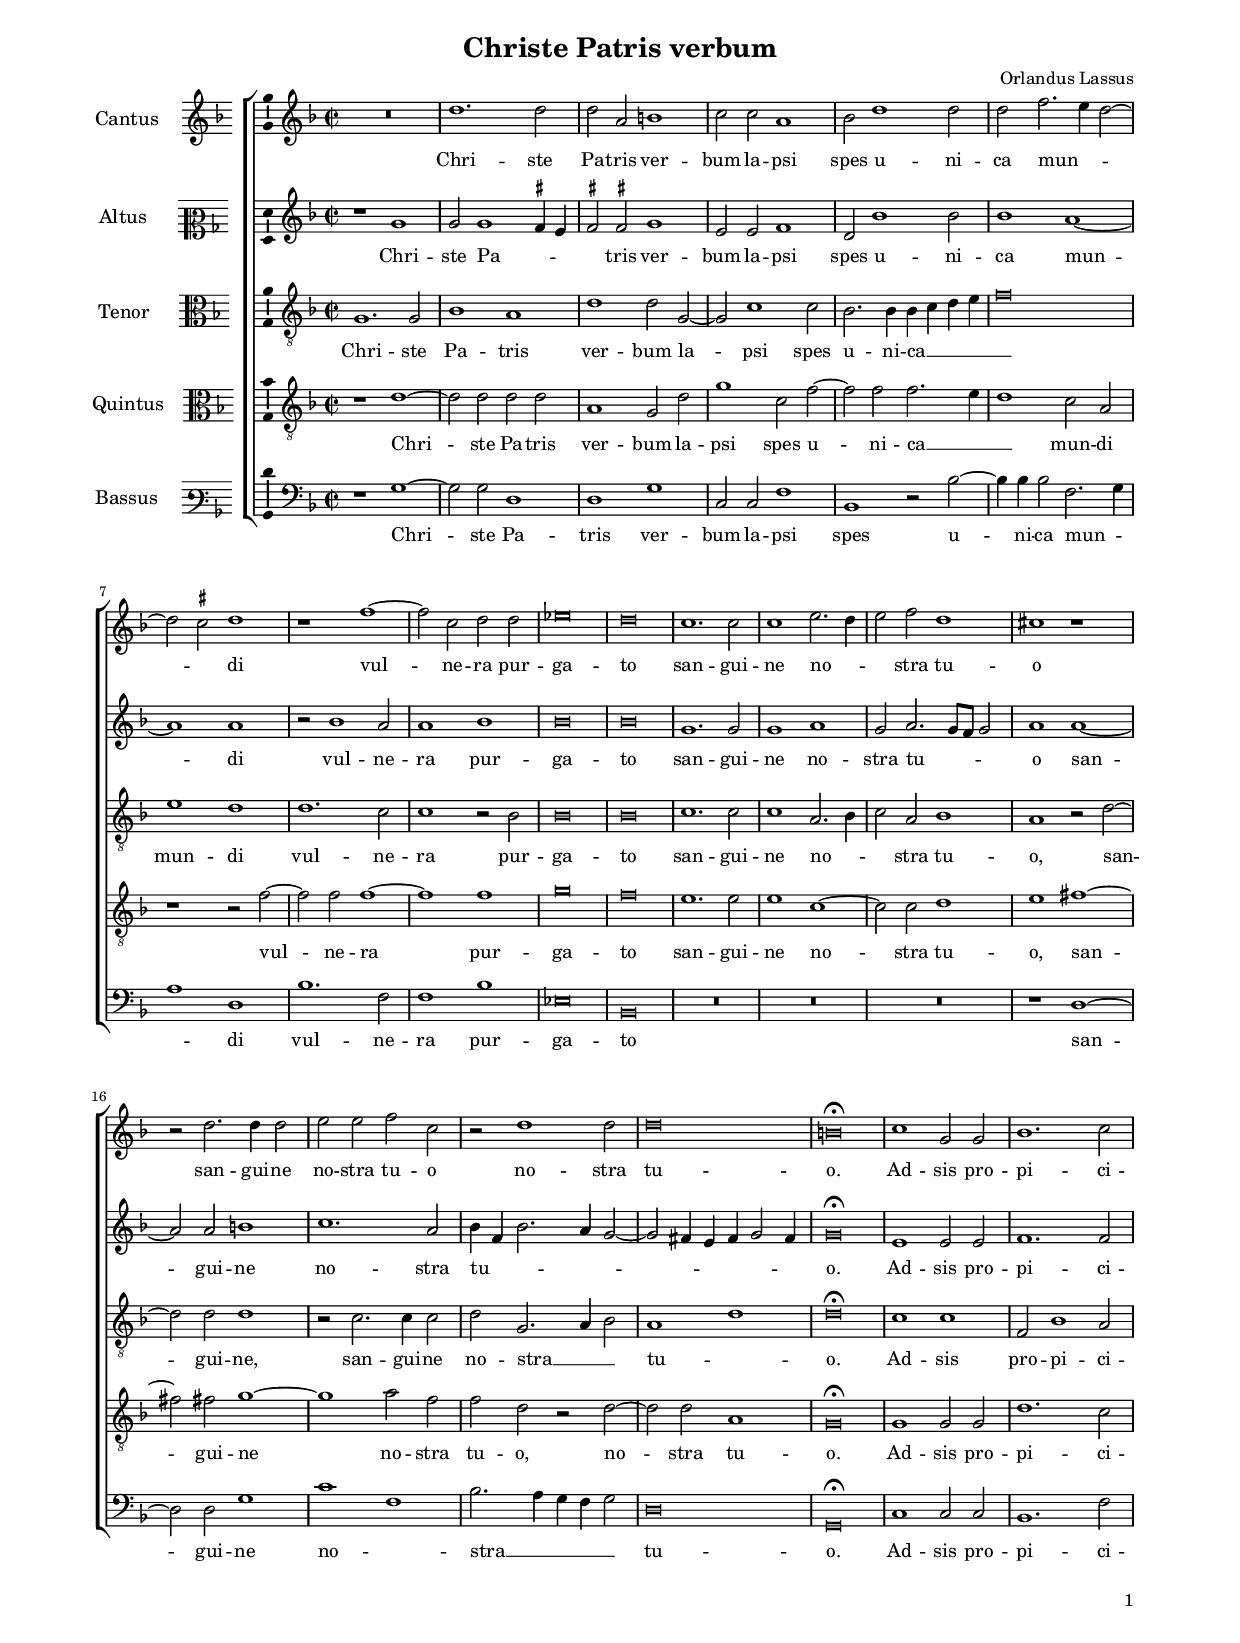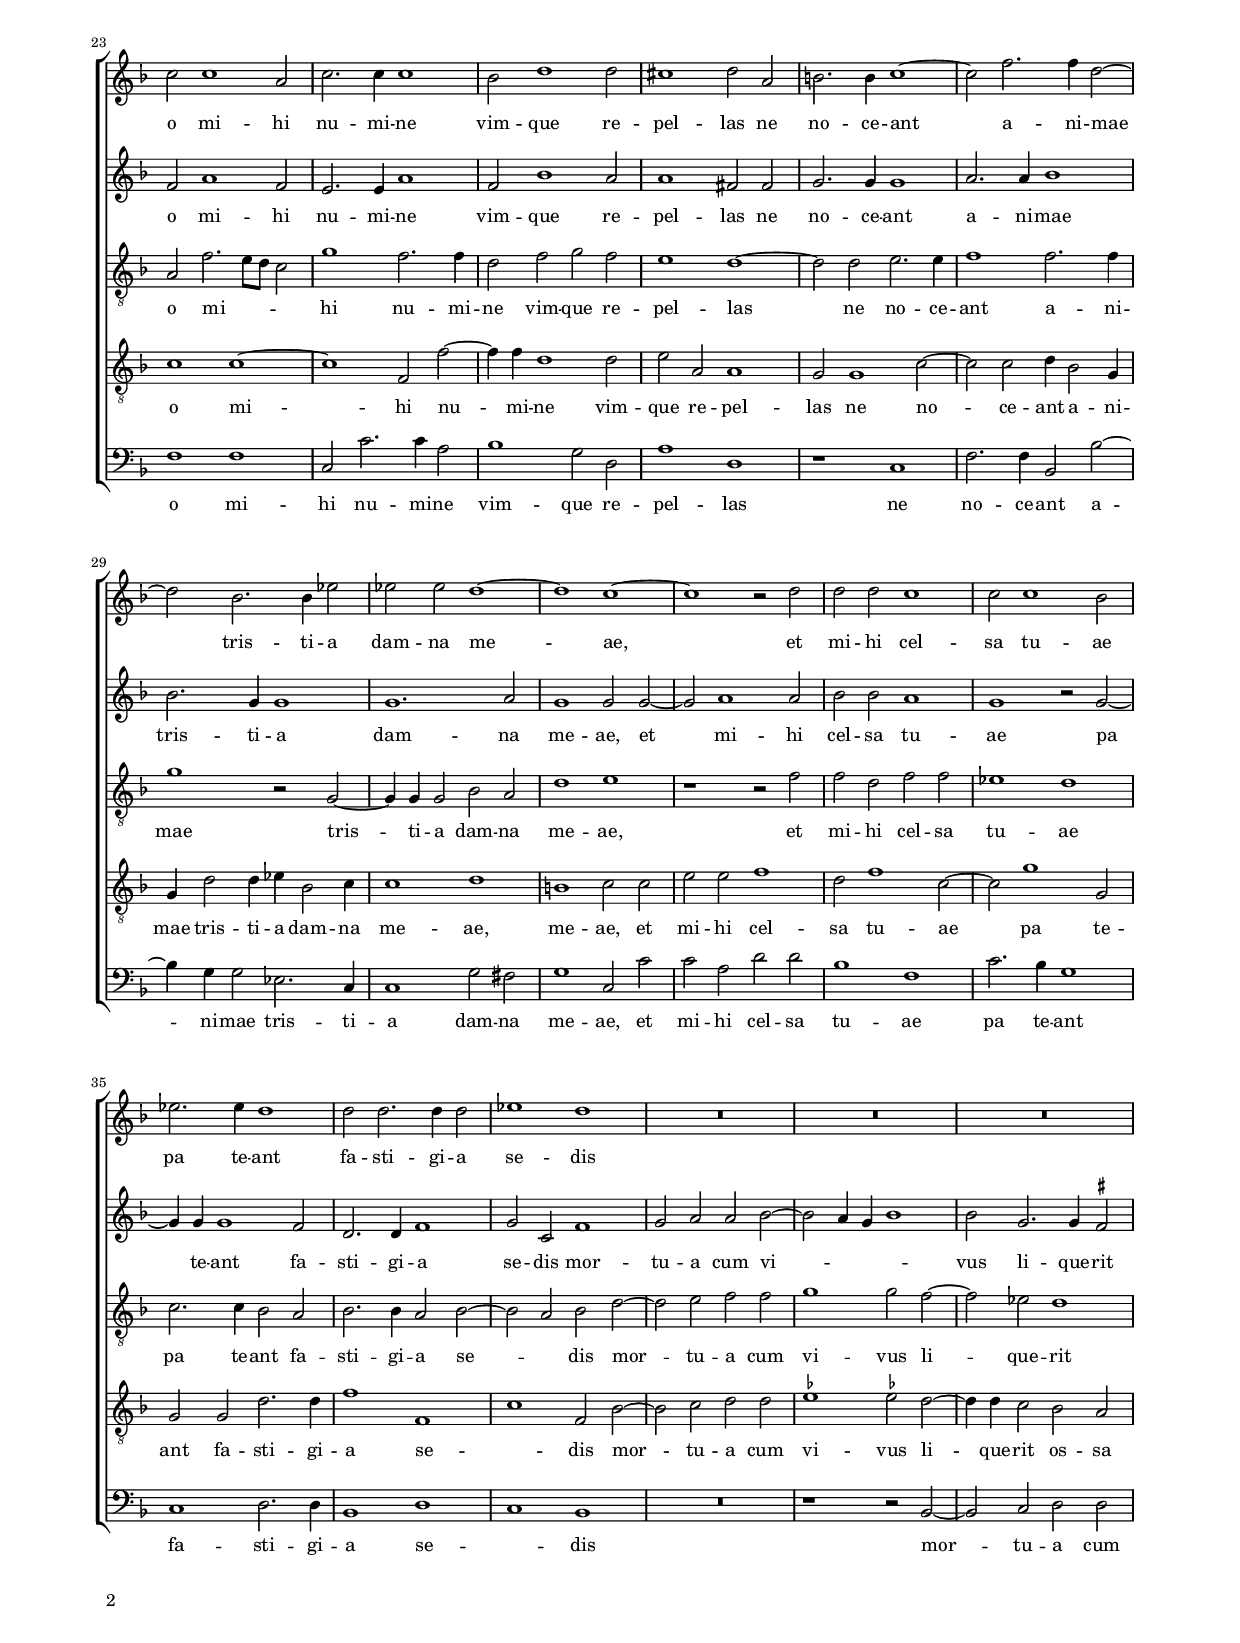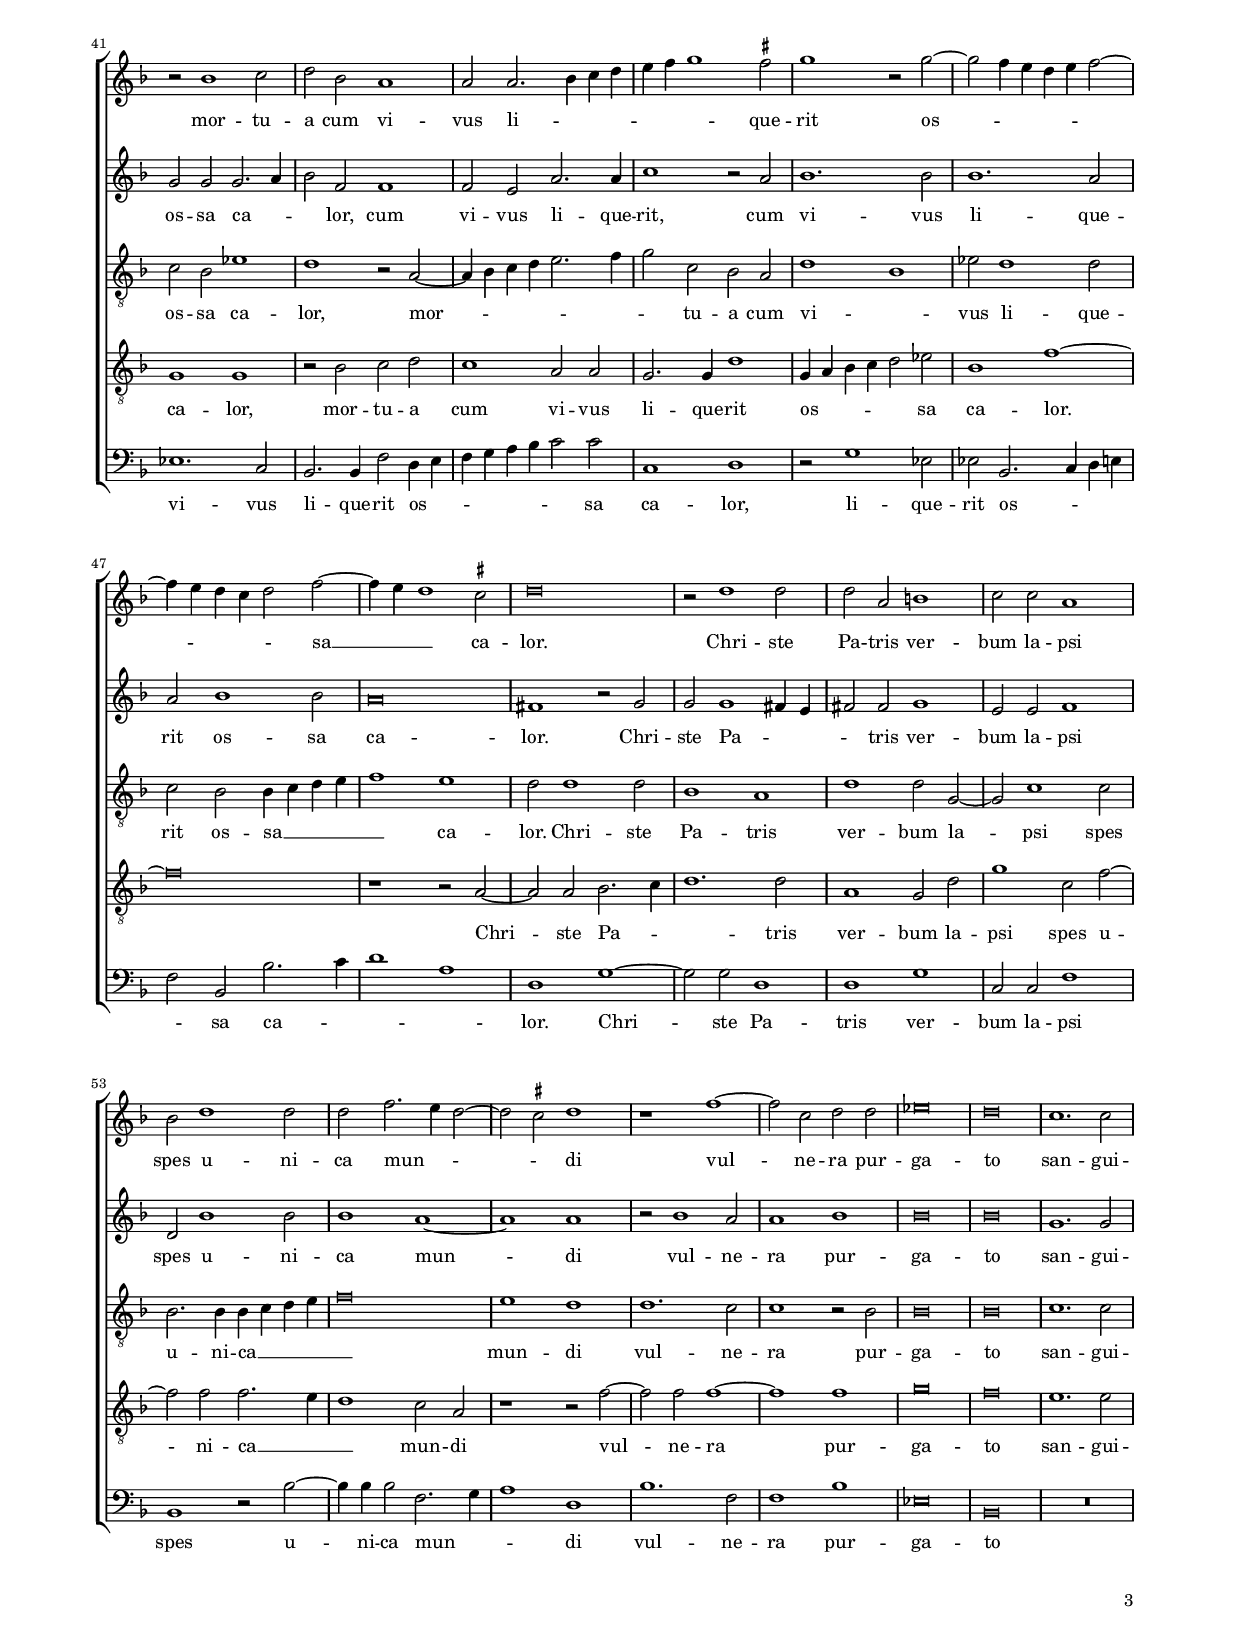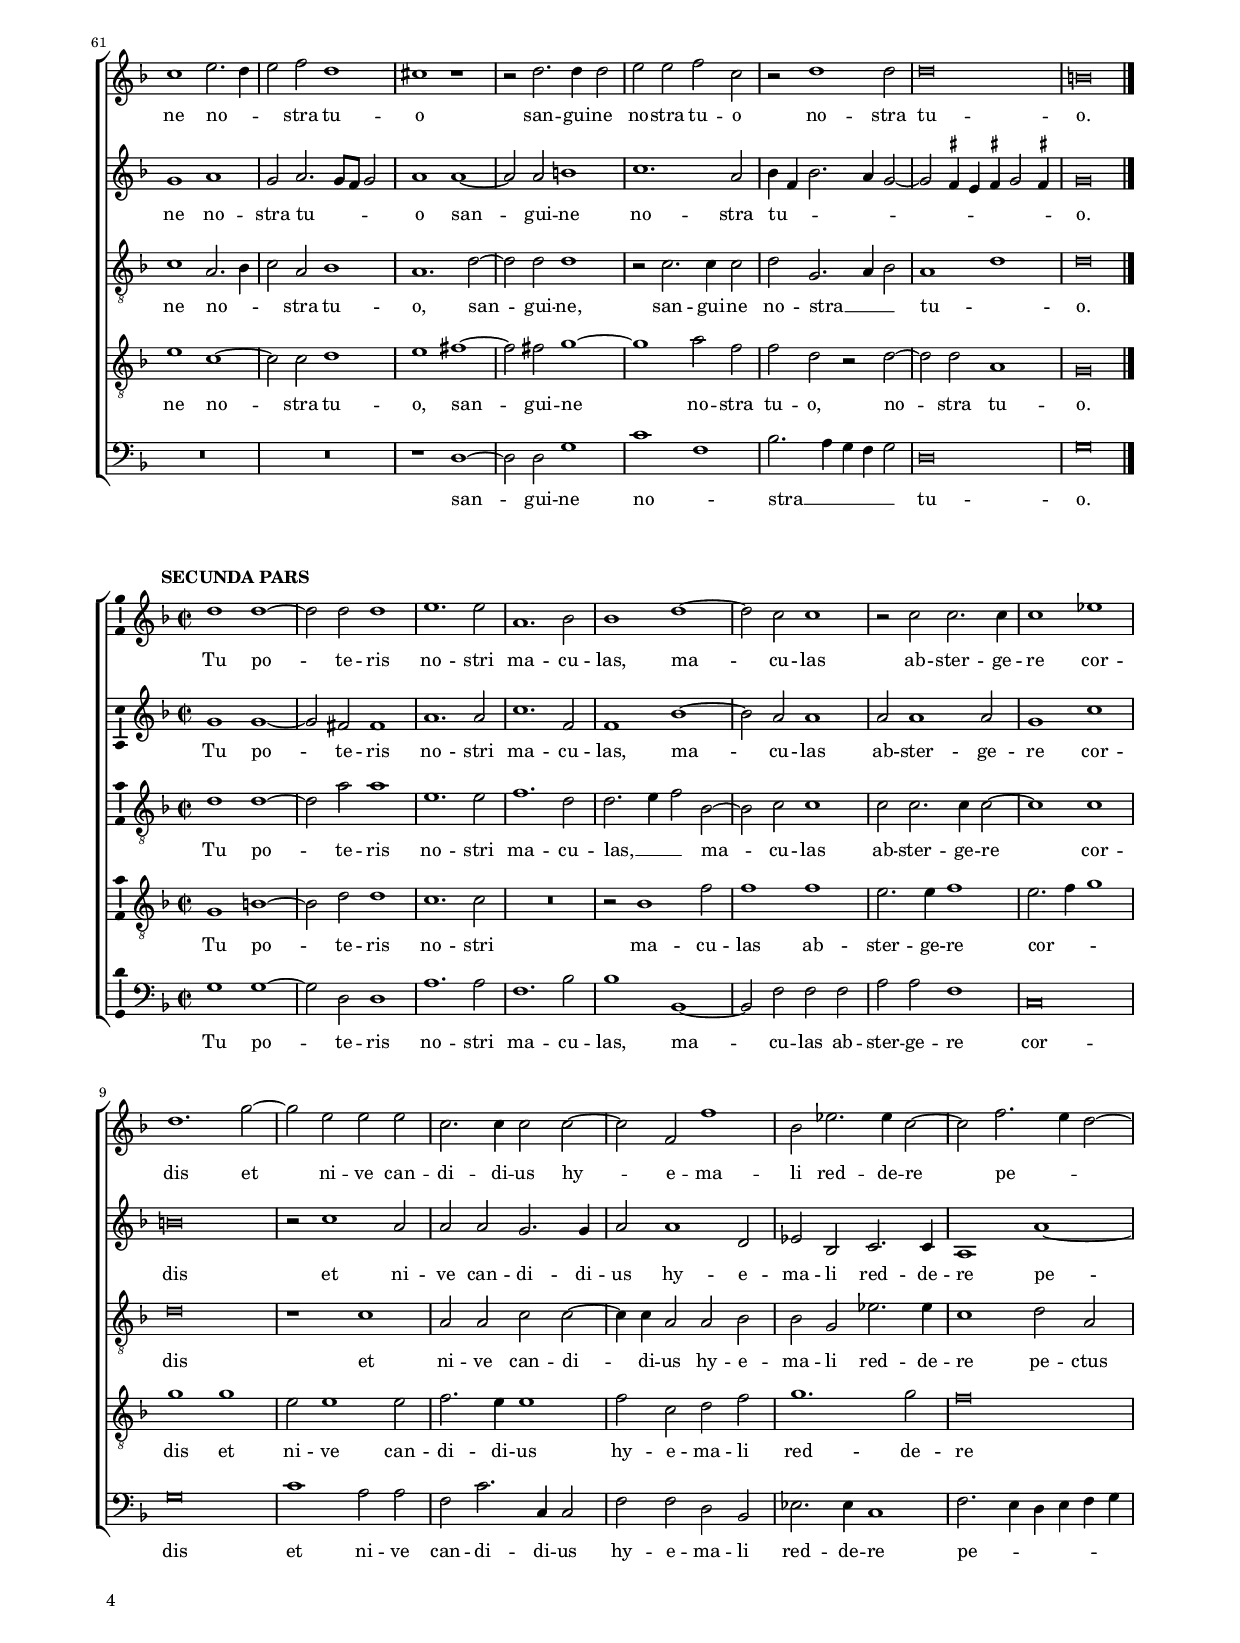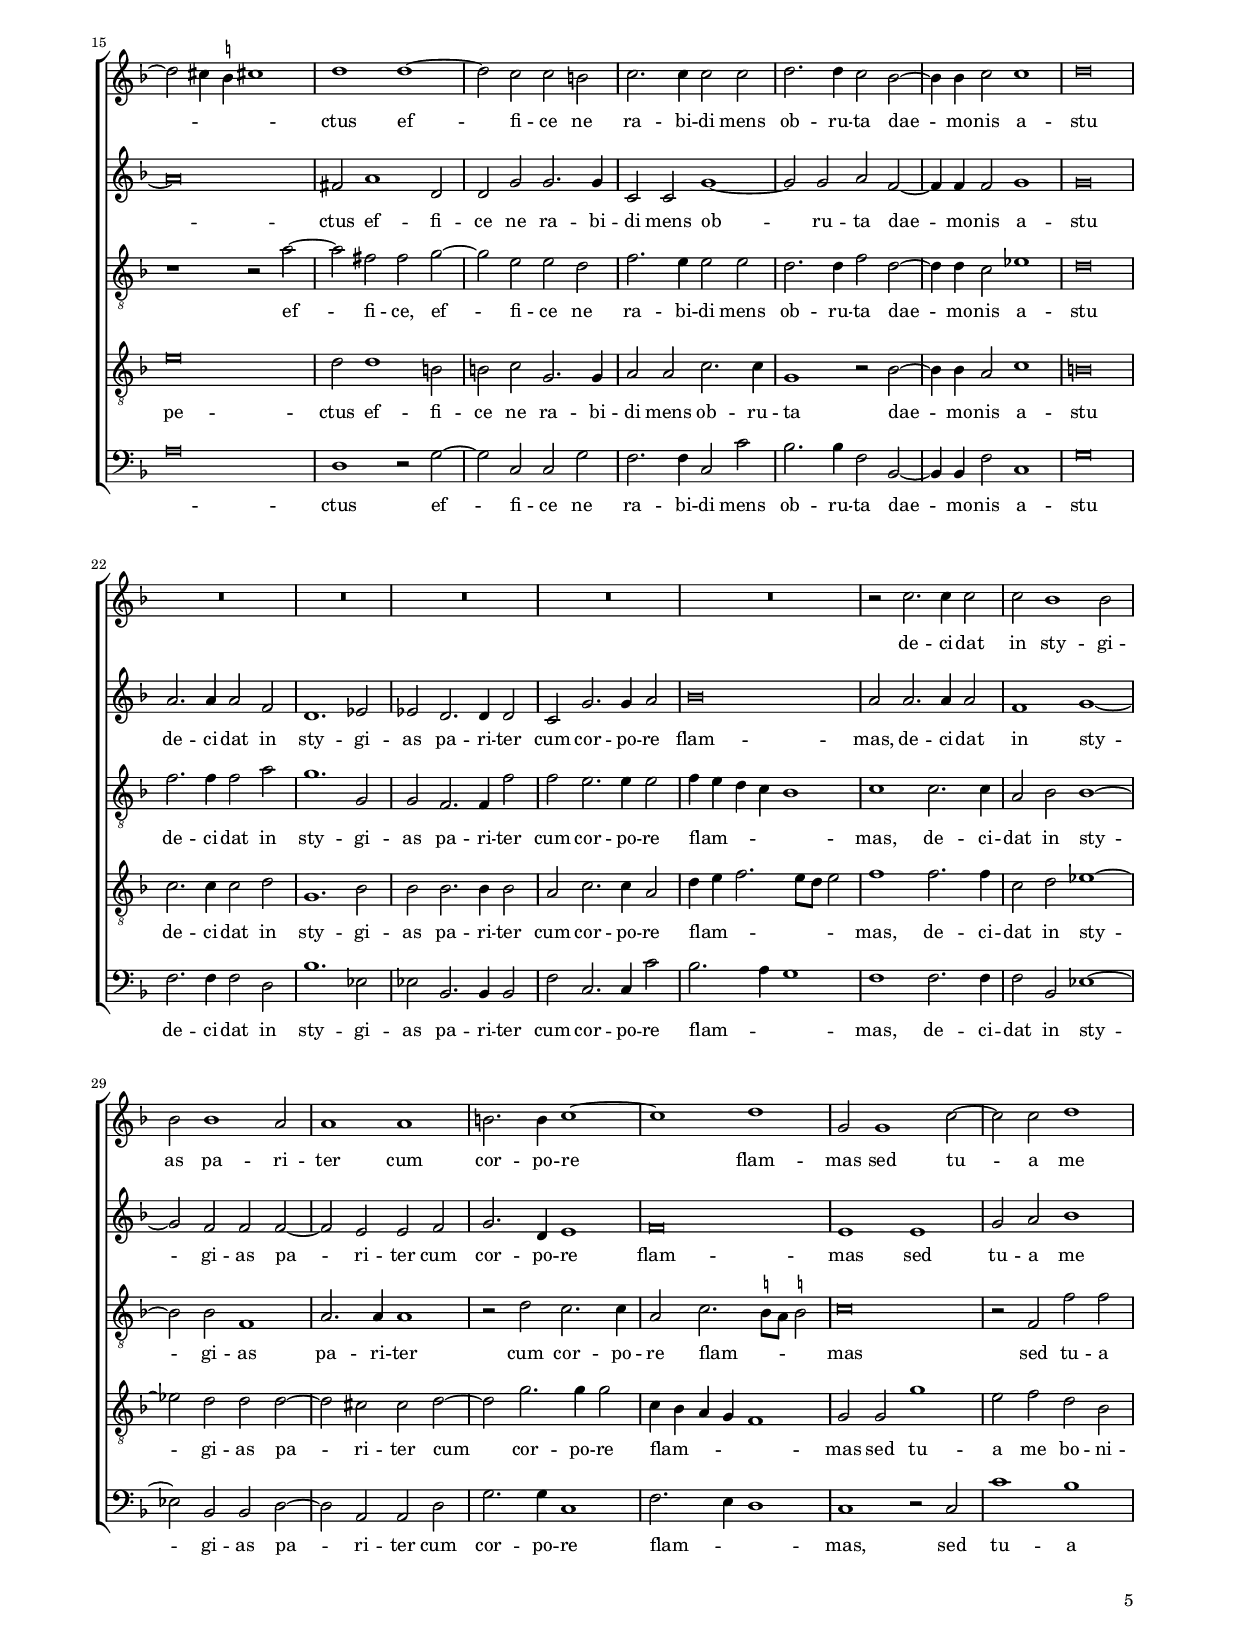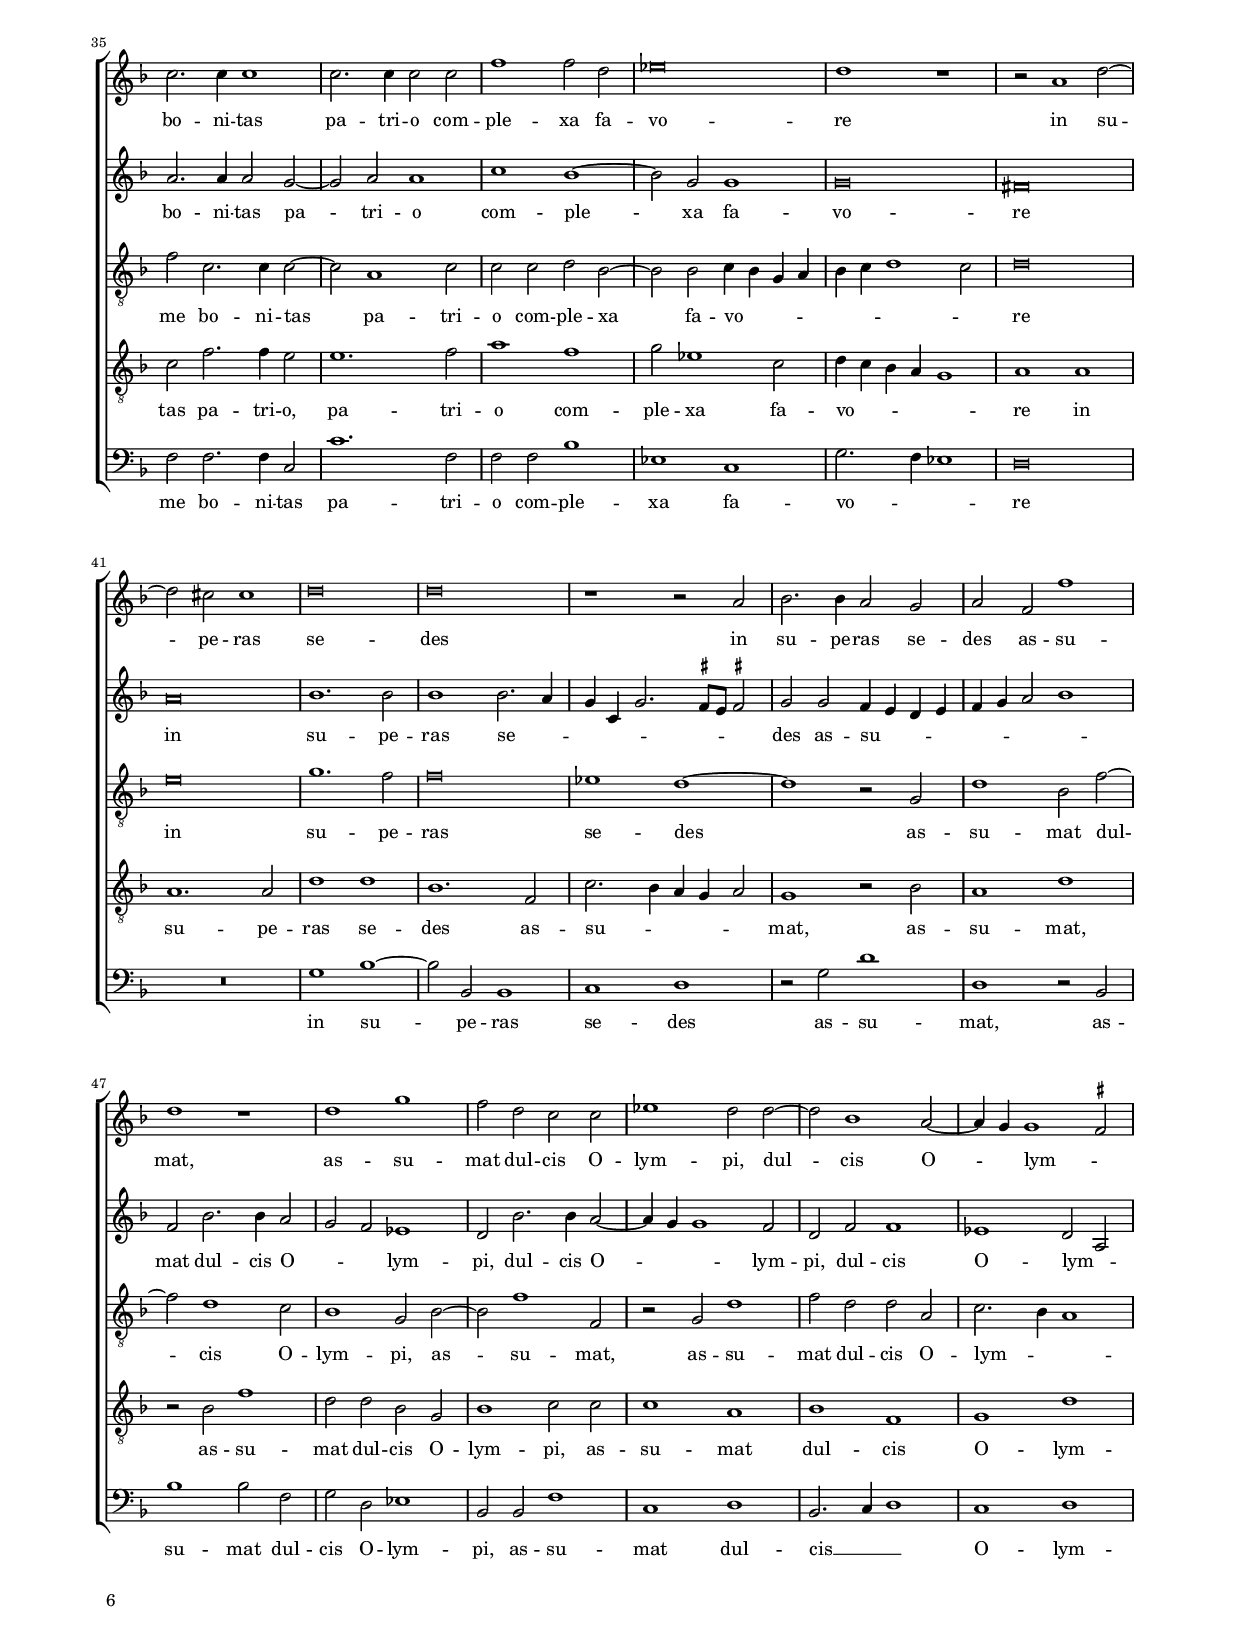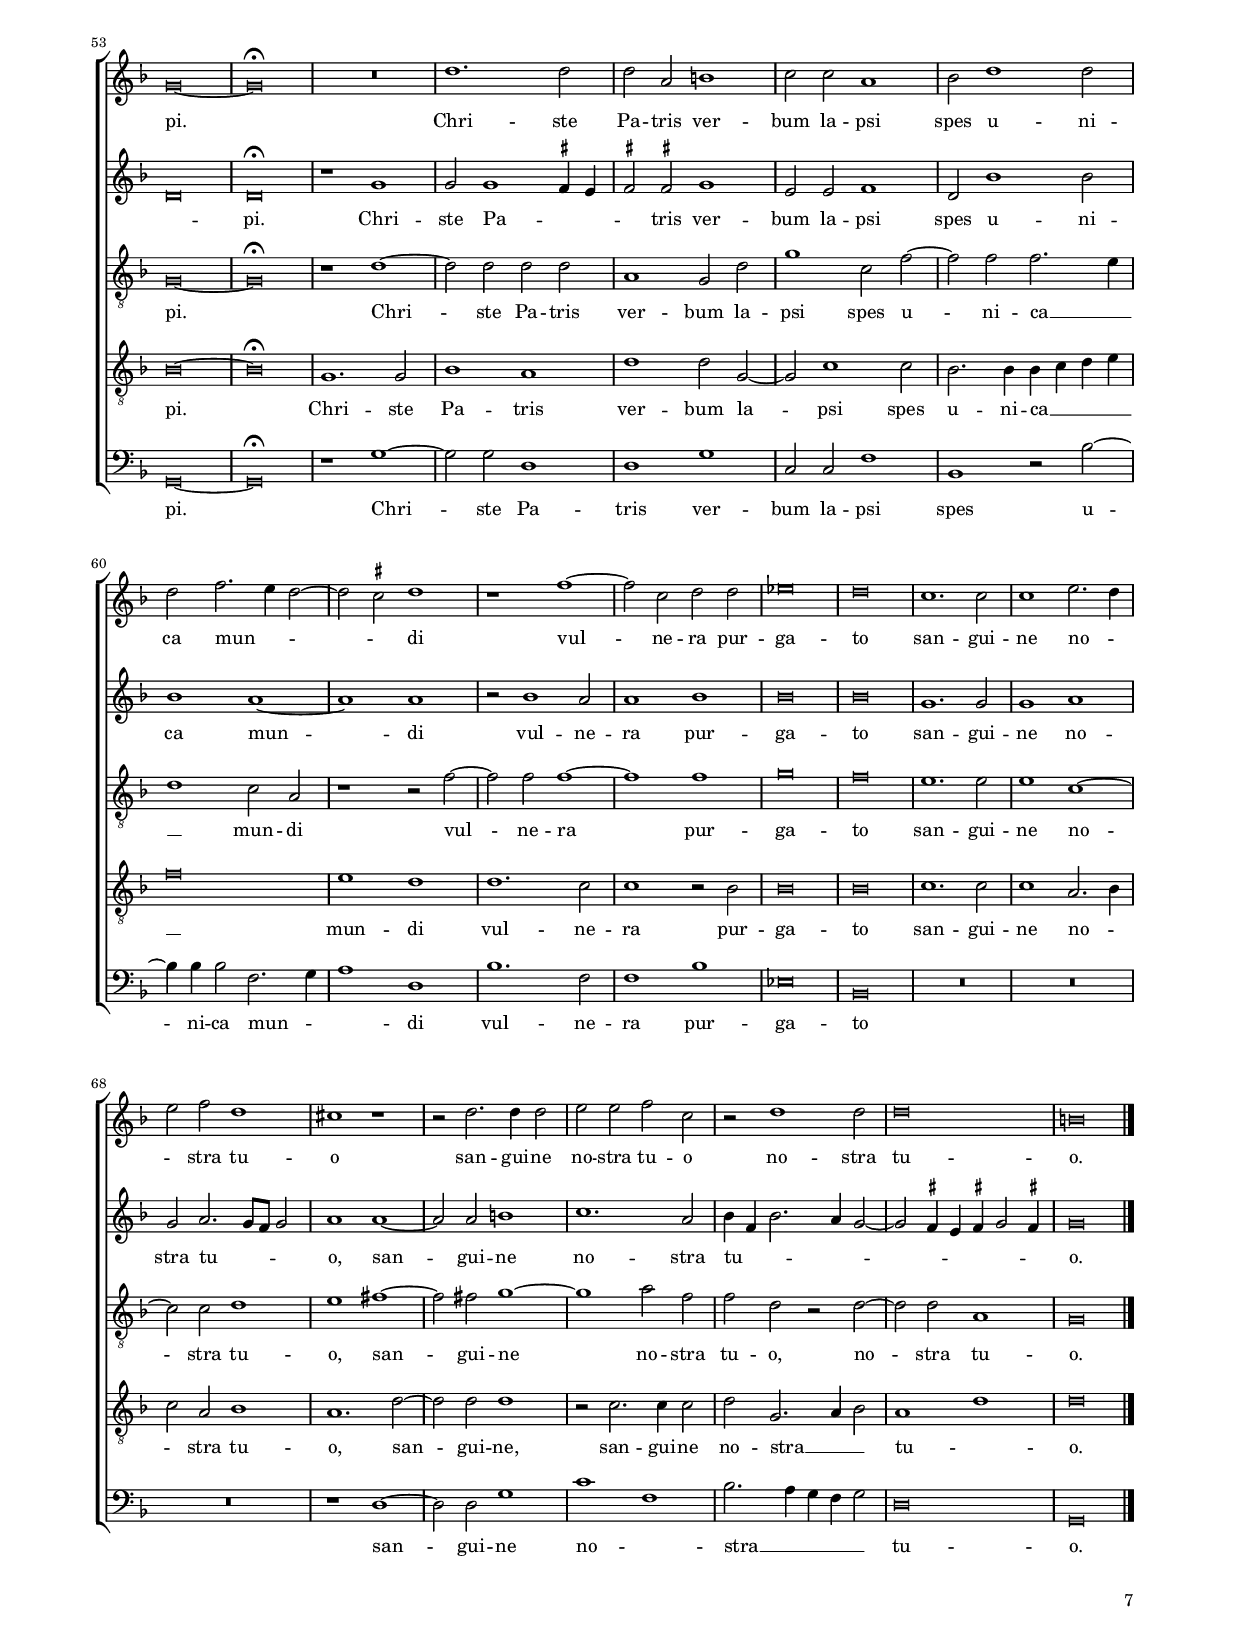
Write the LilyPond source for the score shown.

\header
{
  title="Christe Patris verbum"
  composer="Orlandus Lassus"
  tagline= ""
}

\version "2.22.0"
\include "deutsch.ly"
#(set-global-staff-size 15)
% #(set-default-paper-size "letter")
#(ly:set-option 'point-and-click #f)

	
	ficta = { \once \set suggestAccidentals = ##t }
	
	forget = #(define-music-function (music) (ly:music?) #{
		\accidentalStyle forget
		$music
		\accidentalStyle default
		#})
	
	m = \melisma
	me = \melismaEnd


\paper
	{
	top-margin = 1.8 \cm
	bottom-margin = 1.2 \cm
	left-margin = 1.8 \cm
	right-margin = 1.8 \cm
	ragged-bottom = ##f
	ragged-last-bottom = ##t
	print-page-number = ##f
	score-system-spacing = #'((basic-distance . 16) (minimum-distance . 14) (padding . 5) (strechability . 150))
	system-system-spacing = #'((basic-distance . 16) (minimum-distance . 14) (padding . 5) (strechability . 150))
    oddFooterMarkup=\markup   \fill-line { "" \fromproperty #'page:page-number-string }
    evenFooterMarkup=\markup  \fill-line { \fromproperty #'page:page-number-string "" }
    last-bottom-spacing = #'((basic-distance . 12) (minimum-distance . 7) (padding . 4))
	systems-per-page = 3
%	min-systems-per-page = 3
	}

global = {
	\key f \major
	\time 2/2 \set Score.measureLength = #(ly:make-moment 2/1)
    \set Score.tempoHideNote = ##t
    \tempo 2 = 90
    \skip 1*2*68 \bar "|."
	}
	

incipitcantus = \markup { \score {
	{
	\set Staff.instrumentName = \markup { \fontsize #1 "Cantus" }
	\key f \major
	\clef violin
	s4 \bar ""
	}
	\layout  {
	raggedright = ##t
	indent = 1.8 \cm
	line-width = 2.5 \cm
	\context { \Staff \remove Time_signature_engraver }
	\override Staff.Clef.Y-extent = #'(0 . 0)
	}} \hspace #1 }
      
      
incipitaltus = \markup { \score {
	{
	\set Staff.instrumentName = \markup { \fontsize #1 "Altus" }
	\key f \major
	\clef mezzosoprano
	s4 \bar ""
	}
	\layout  {
	raggedright = ##t
	indent = 1.8 \cm
	line-width = 2.5 \cm
	\context { \Staff \remove Time_signature_engraver }
	\override Staff.Clef.Y-extent = #'(0 . 0)
	}} \hspace #1 }


incipittenor = \markup { \score {
	{
	\set Staff.instrumentName = \markup { \fontsize #1 "Tenor" }
	\key f \major
	\clef alto
	s4 \bar ""
	}
	\layout  {
	raggedright = ##t
	indent = 1.8 \cm
	line-width = 2.5 \cm
	\context { \Staff \remove Time_signature_engraver }
	\override Staff.Clef.Y-extent = #'(0 . 0)
	}} \hspace #1 }
      
      
incipitquintus = \markup { \score {
	{
	\set Staff.instrumentName = \markup { \fontsize #1 "Quintus" }
	\key f \major
	\clef alto
	s4 \bar ""
	}
	\layout  {
	raggedright = ##t
	indent = 1.8 \cm
	line-width = 2.5 \cm
	\context { \Staff \remove Time_signature_engraver }
	\override Staff.Clef.Y-extent = #'(0 . 0)
	}} \hspace #1 }
      
      
incipitbassus = \markup { \score {
	{
	\set Staff.instrumentName = \markup { \fontsize #1 "Bassus" }
	\key f \major
	\clef varbaritone
	s4 \bar ""
	}
	\layout  {
	raggedright = ##t
	indent = 1.8 \cm
	line-width = 2.5 \cm
	\context { \Staff \remove Time_signature_engraver }
	\override Staff.Clef.Y-extent = #'(0 . 0)
	}} \hspace #1 }


cantus =  \relative c''
	{
	R\breve
	d1. d2
	d2 a h1
	c2 c a1
%5
	b2 d1 d2 |
	d2 f2. e4 d2~
	d2 \ficta cis d1
	r1 f~
	f2 c d d
%10
	es\breve |
	d\breve
	c1. c2
	c1 e2. d4
	e2 f d1
%15
	cis1 r |
	r2 d2. d4 d2
	e2 e f c
	r2 d1 d2
	d\breve
%20
	h\breve^\fermata |
	c1 g2 g
	b1. c2
	c2 c1 a2
	c2. c4 c1
%25
	b2 d1 d2 |
	cis1 d2 a
	h2. h4 c1~
	c2 f2. f4 d2~
	d2 b2. b4 es2
%30
	es2 es d1~ |
	d1 c~
	c1 r2 d
	d2 d c1
	c2 c1 b2
%35
	es2. es4 d1 |
	d2 d2. d4 d2
	es1 d
	R\breve
	R\breve
%40
	R\breve |
	r2 b1 c2
	d2 b a1
	a2 a2. b4 c d
	e4 f g1 \ficta fis2
%45
	g1 r2 g~ |
	g2 f4 e d e f2~
	f4 e d c d2 f~
	f4 e d1 \ficta cis2
	d\breve
%50
	r2 d1 d2 |
	d2 a h1
	c2 c a1
	b2 d1 d2
	d2 f2. e4 d2~
%55
	d2 \ficta cis d1 |
	r1 f~
	f2 c d d
	es\breve
	d\breve
%60
	c1. c2 |
	c1 e2. d4
	e2 f d1
	cis1 r
	r2 d2. d4 d2
%65
	e2 e f c |
	r2 d1 d2
	d\breve
	h\breve |
	}


altus =  \relative c'
	{
	r1 g'
	g2 g1 \ficta fis4 e
	\ficta fis2 \ficta fis! g1
	e2 e f1
%5
	d2 b'1 b2 |
	b1 a~
	a1 a
	r2 b1 a2
	a1 b
%10
	b\breve |
	b\breve
	g1. g2
	g1 a
	g2 a2. g8 f g2
%15
	a1 a~ |
	a2 a h1
	c1. a2
	b4 f b2. a4 g2~
	g2 fis4 e fis g2 fis4
%20
	g\breve^\fermata |
	e1 e2 e
	f1. f2
	f2 a1 f2
	e2. e4 a1
%25
	f2 b1 a2 |
	a1 fis2 fis
	g2. g4 g1
	a2. a4 b1
	b2. g4 g1
%30
	g1. a2 |
	g1 g2 g~
	g2 a1 a2
	b2 b a1
	g1 r2 g~
%35
	g4 g g1 f2 |
	d2. d4 f1
	g2 c, f1
	g2 a a b~
	b2 a4 g b1
%40
	b2 g2. g4 \ficta fis2 |
	g2 g g2. a4
	b2 f f1
	f2 e a2. a4
	c1 r2 a
%45
	b1. b2 |
	b1. a2
	a2 b1 b2
	a\breve
	fis1 r2 g
%50
	g2 g1 fis4 e |
	fis2 fis g1
	e2 e f1
	d2 b'1 b2
	b1 a~
%55
	a1 a |
	r2 b1 a2
	a1 b
	b\breve
	b\breve
%60
	g1. g2 |
	g1 a
	g2 a2. g8 f g2
	a1 a~
	a2 a h1
%65
	c1. a2 |
	b4 f b2. a4 g2~
	g2 \ficta fis4 e \ficta fis! g2 \ficta fis!4
	g\breve |
	}


tenor =  \relative c'
	{
	g1. g2
	b1 a
	d1 d2 g,~
	g2 c1 c2
%5
	b2. b4 b c d e |
	f\breve
	e1 d
	d1. c2
	c1 r2 b
%10
	b\breve |
	b\breve
	c1. c2
	c1 a2. b4
	c2 a b1
%15
	a1 r2 d~ |
	d2 d d1
	r2 c2. c4 c2
	d2 g,2. a4 b2
	a1 d
%20
	d\breve^\fermata |
	c1 c
	f,2 b1 a2
	a2 f'2. e8 d c2
	g'1 f2. f4
%25
	d2 f g f |
	e1 d~
	d2 d e2. e4
	f1 f2. f4
	g1 r2 g,~
%30
	g4 g g2 b a |
	d1 e
	r1 r2 f
	f2 d f f
	es1 d
%35
	c2. c4 b2 a |
	b2. b4 a2 b~
	b2 a b d~
	d2 e f f
	g1 g2 f~
%40
	f2 es d1 |
	c2 b es1
	d1 r2 a~
	a4 b c d e2. f4
	g2 c, b a
%45
	d1 b |
	es2 d1 d2
	c2 b b4 c d e
	f1 e
	d2 d1 d2
%50
	b1 a |
	d1 d2 g,~
	g2 c1 c2
	b2. b4 b c d e
	f\breve
%55
	e1 d |
	d1. c2
	c1 r2 b
	b\breve
	b\breve
%60
	c1. c2 |
	c1 a2. b4
	c2 a b1
	a1. d2~
	d2 d d1
%65
	r2 c2. c4 c2 |
	d2 g,2. a4 b2
	a1 d
	d\breve |
	}


quintus  =  \relative c'
	{
	r1 d~
	d2 d d d
	a1 g2 d'
	g1 c,2 f~
%5
	f2 f f2. e4 |
	d1 c2 a
	r1 r2 f'~
	f2 f f1~
	f1 f
%10
	g\breve |
	f\breve
	e1. e2
	e1 c~
	c2 c d1
%15
	e1 fis~ |
	fis2 fis g1~
	g1 a2 f
	f2 d r d~
	d2 d a1
%20
	g\breve^\fermata |
	g1 g2 g
	d'1. c2
	c1 c~
	c1 f,2 f'~
%25
	f4 f d1 d2 |
	e2 a, a1
	g2 g1 c2~
	c2 c d4 b2 g4
	g4 d'2 d4 es4 b2 c4
%30
	c1 d |
	h1 c2 c
	e2 e f1
	d2 f1 c2~
	c2 g'1 g,2
%35
	g2 g d'2. d4 |
	f1 f,
	c'1 f,2 b2~
	b2 c d d
	\ficta es1 \ficta es!2 d~
%40
	d4 d c2 b2 a |
	g1 g
	r2 b c d
	c1 a2 a
	g2. g4 d'1
%45
	g,4 a b c d2 es |
	b1 f'~
	f\breve
	r1 r2 a,~
	a2 a b2. c4
%50
	d1. d2 |
	a1 g2 d'
	g1 c,2 f~
	f2 f f2. e4
	d1 c2 a
%55
	r1 r2 f'~ |
	f2 f f1~
	f1 f
	g\breve
	f\breve
%60
	e1. e2 |
	e1 c~
	c2 c d1
	e1 fis~
	fis2 fis g1~
%65
	g1 a2 f |
	f2 d r d~
	d2 d a1
	g\breve |
	}


bassus  =  \relative c
	{
	r1 g'~
	g2 g d1
	d1 g
	c,2 c f1
%5
	b,1 r2 b'~ |
	b4 b b2 f2. g4
	a1 d,
	b'1. f2
	f1 b
%10
	es,\breve |
	b\breve
	R\breve
	R\breve
	R\breve
%15
	r1 d~ |
	d2 d g1
	c1 f,
	b2. a4 g f g2
	d\breve
%20
	g,\breve^\fermata |
	c1 c2 c
	b1. f'2
	f1 f
	c2 c'2. c4 a2
%25
	b1 g2 d |
	a'1 d,
	r1 c
	f2. f4 b,2 b'~
	b4 g g2 es2. c4
%30
	c1 g'2 fis |
	g1 c,2 c'
	c2 a d d
	b1 f
	c'2. b4 g1
%35
	c,1 d2. d4 |
	b1 d
	c1 b
	R\breve
	r1 r2 b~
%40
	b2 c d d |
	es1. c2
	b2. b4 f'2 d4 e
	f4 g a b c2 c
	c,1 d
%45
	r2 g1 es2 |
	es2 b2. c4 d e
	f2 b, b'2. c4
	d1 a
	d,1 g~
%50
	g2 g d1 |
	d1 g
	c,2 c f1
	b,1 r2 b'~
	b4 b b2 f2. g4
%55
	a1 d, |
	b'1. f2
	f1 b
	es,\breve
	b\breve
%60
	R\breve |
	R\breve
	R\breve
	r1 d~
	d2 d g1
%65
	c1 f, |
	b2. a4 g f g2
	d\breve
	g\breve |
	}


lyricscantus = \lyricmode {
	Chri -- ste Pa -- tris ver -- bum la -- psi
        spes u -- ni -- ca mun -- _ _ _ di
        vul -- ne -- ra pur -- ga -- to san -- gui -- ne no -- _ _ stra tu -- o
        san -- gui -- ne no -- stra tu -- o
        no -- stra tu -- o.
        Ad -- sis pro -- pi -- ci -- o mi -- hi nu -- mi -- ne
        vim -- que re -- pel -- las
        ne no -- ce -- ant a -- ni -- mae tris -- ti -- a dam -- na me -- ae,
        et mi -- hi cel -- sa tu -- ae pa  te -- ant fa -- sti -- gi -- a se -- dis
        mor -- tu -- a cum vi -- vus li -- _ _ _ _ _ _ que -- rit
        os -- _ _ _ _ _ _ _ _ _ sa __ _ _ ca -- lor.
        Chri -- ste Pa -- tris ver -- bum la -- psi
        spes u -- ni -- ca mun -- _ _ _ di
        vul -- ne -- ra pur -- ga -- to san -- gui -- ne no -- _ _ stra tu -- o
        san -- gui -- ne no -- stra tu -- o
        no -- stra tu -- o.
	}


lyricsaltus = \lyricmode {
	Chri -- ste Pa -- _ _ _ tris ver -- bum la -- psi
        spes u -- ni -- ca mun -- di
        vul -- ne -- ra pur -- ga -- to san -- gui -- ne no -- stra tu -- _ _ _ o
        san -- gui -- ne no -- stra tu -- _ _ _ _ _ _ _ _ _ o.
        Ad -- sis pro -- pi -- ci -- o mi -- hi nu -- mi -- ne
        vim -- que re -- pel -- las
        ne no -- ce -- ant a -- ni -- mae tris -- ti -- a dam -- na me -- ae,
        et mi -- hi cel -- sa tu -- ae pa  te -- ant fa -- sti -- gi -- a se -- dis
        mor -- tu -- a cum vi -- _ _ _ vus li -- que -- rit
        os -- sa ca -- _ _ lor,
        cum vi -- vus li -- que -- rit,
        cum vi -- vus li -- que -- rit os -- sa ca -- lor.
        Chri -- ste Pa -- _ _ _ tris ver -- bum la -- psi
        spes u -- ni -- ca mun -- di
        vul -- ne -- ra pur -- ga -- to san -- gui -- ne no -- stra tu -- _ _ _ o
        san -- gui -- ne no -- stra tu -- _ _ _ _ _ _ _ _ _ o.
	}


lyricstenor = \lyricmode {
	Chri -- ste Pa -- tris ver -- bum la -- psi
        spes u -- ni -- ca __ _ _ _ _ mun -- di
        vul -- ne -- ra pur -- ga -- to san -- gui -- ne no -- _ _ stra tu -- o,
        san -- gui -- ne,
        san -- gui -- ne no -- stra __ _ _ tu -- _ o.
        Ad -- sis pro -- pi -- ci -- o mi -- _ _ _ hi nu -- mi -- ne
        vim -- que re -- pel -- las
        ne no -- ce -- ant a -- ni -- mae tris -- ti -- a dam -- na me -- ae,
        et mi -- hi cel -- sa tu -- ae pa  te -- ant fa -- sti -- gi -- a se -- _ dis
        mor -- tu -- a cum vi -- vus li -- que -- rit
        os -- sa ca -- lor,
        mor -- _ _ _ _ _ _ tu -- a cum vi -- _ vus li -- que -- rit
        os -- sa __ _ _ _ _ ca -- lor.
        Chri -- ste Pa -- tris ver -- bum la -- psi
        spes u -- ni -- ca __ _ _ _ _ mun -- di
        vul -- ne -- ra pur -- ga -- to san -- gui -- ne no -- _ _ stra tu -- o,
        san -- gui -- ne,
        san -- gui -- ne no -- stra __ _ _ tu -- _ o.
	}


lyricsquintus = \lyricmode {
	Chri -- ste Pa -- tris ver -- bum la -- psi
        spes u -- ni -- ca __ _ _ mun -- di
        vul -- ne -- ra pur -- ga -- to san -- gui -- ne no -- stra tu -- o,
        san -- gui -- ne no -- stra tu -- o,
        no -- stra tu -- o.
        Ad -- sis pro -- pi -- ci -- o mi -- hi nu -- mi -- ne
        vim -- que re -- pel -- las
        ne no -- ce -- ant a -- ni -- mae tris -- ti -- a dam -- na me -- ae,
        me -- ae,
        et mi -- hi cel -- sa tu -- ae pa  te -- ant fa -- sti -- gi -- a se -- _ dis
        mor -- tu -- a cum vi -- vus li -- que -- rit
        os -- sa ca -- lor,
        mor -- tu -- a cum vi -- vus li -- que -- rit
        os -- _ _ _ _ sa ca -- lor.
        Chri -- ste Pa -- _ _ tris ver -- bum la -- psi
        spes u -- ni -- ca __ _ _ mun -- di
        vul -- ne -- ra pur -- ga -- to san -- gui -- ne no -- stra tu -- o,
        san -- gui -- ne no -- stra tu -- o,
        no -- stra tu -- o.
	}


lyricsbassus = \lyricmode {
	Chri -- ste Pa -- tris ver -- bum la -- psi
        spes u -- ni -- ca mun -- _ _ di
        vul -- ne -- ra pur -- ga -- to san -- gui -- ne no -- _ stra __ _ _ _ _ tu -- o.
        Ad -- sis pro -- pi -- ci -- o mi -- hi nu -- mi -- ne
        vim -- que re -- pel -- las
        ne no -- ce -- ant a -- ni -- mae tris -- ti -- a dam -- na me -- ae,
        et mi -- hi cel -- sa tu -- ae pa  te -- ant fa -- sti -- gi -- a se -- _ dis
        mor -- tu -- a cum vi -- vus li -- que -- rit
        os -- _ _ _ _ _ _ sa ca -- lor,
        li -- que -- rit os -- _ _ _ _ sa ca -- _ _ _ lor.
        Chri -- ste Pa -- tris ver -- bum la -- psi
        spes u -- ni -- ca mun -- _ _ di
        vul -- ne -- ra pur -- ga -- to san -- gui -- ne no -- _ stra __ _ _ _ _ tu -- o.
	}


\score
{  
	\transpose c c {
	\new ChoirStaff \with { \override StaffGrouper.staff-staff-spacing.basic-distance = #12 }
	<<

	\new Staff << \global
	\new Voice="v1" {
		\set Staff.instrumentName=\incipitcantus
		\set Staff.midiInstrument = "reed organ"
		\clef violin
		\cantus }
	\new Lyrics \lyricsto "v1" {\lyricscantus }
	>>


	\new Staff << \global
	\new Voice="v2" {
		\set Staff.instrumentName=\incipitaltus
		\set Staff.midiInstrument = "reed organ"
		\clef violin 
		\altus}
	\new Lyrics \lyricsto "v2" {\lyricsaltus }
	>>


	\new Staff << \global
	\new Voice="v3" {
		\set Staff.instrumentName=\incipittenor
		\set Staff.midiInstrument = "reed organ"
		\clef "G_8"
		\tenor }
	\new Lyrics \lyricsto "v3" {\lyricstenor }
	>>


	\new Staff << \global
	\new Voice="v5" {
		\set Staff.instrumentName=\incipitquintus
		\set Staff.midiInstrument = "reed organ"
		\clef "G_8"
		\quintus}
	\new Lyrics \lyricsto "v5" {\lyricsquintus }
	>>


	\new Staff << \global
	\new Voice="v4" {
		\set Staff.instrumentName=\incipitbassus
		\set Staff.midiInstrument = "reed organ"
		\clef bass
		\bassus }
	\new Lyrics \lyricsto "v4" {\lyricsbassus}
	>>

	>>
	} % transpose

	\layout
	{
	indent = 2.5 \cm
	\context { \Staff \override TimeSignature.break-visibility = #end-of-line-invisible }
	\context { \Lyrics \override VerticalAxisGroup.nonstaff-relatedstaff-spacing.padding = #1.4 }
%	\context { \Lyrics \override LyricText.font-size = #1 }
	\context { \Staff \consists "Ambitus_engraver" }
	\context { \Score \override BarNumber.padding = #2 }
	\context { \Voice \override NoteHead.style = #'baroque }
	}


\midi
	{
	}

}

%%%%%%%%%%%%%%%%%%%%  PARS SECUNDA


global = {
	\key f \major
	\time 2/2 \set Score.measureLength = #(ly:make-moment 2/1)
    \set Score.tempoHideNote = ##t
    \tempo 2 = 90
    \skip 1*2*74 \bar "|."
	}


cantus =  \relative c''
	{
	d1 d~
	d2 d d1
	e1. e2
	a,1. b2
%5
	b1 d~ |
	d2 c c1
	r2 c c2. c4
	c1 es
	d1. g2~
%10
	g2 e e e |
	c2. c4 c2 c~
	c2 f, f'1
	b,2 es2. es4 c2~
	c2 f2. e4 d2~
%15
	d2 cis4 \ficta h cis!1 |
	d1 d~
	d2 c c h
	c2. c4 c2 c
	d2. d4 c2 b~
%20
	b4 b c2 c1 |
	d\breve
	R\breve
	R\breve
	R\breve
%25
	R\breve |
	R\breve
	r2 c2. c4 c2
	c2 b1 b2
	b2 b1 a2
%30
	a1 a |
	h2. h4 c1~
	c1 d
	g,2 g1 c2~
	c2 c d1
%35
	c2. c4 c1 |
	c2. c4 c2 c
	f1 f2 d
	es\breve
	d1 r
%40
	r2 a1 d2~ |
	d2 cis cis1
	d\breve
	d\breve
	r1 r2 a
%45
	b2. b4 a2 g |
	a2 f f'1
	d1 r
	d1 g
	f2 d c c
%50
	es1 d2 d~ |
	d2 b1 a2~
	a4 g g1 \ficta fis2
	g\breve~
        g\breve\fermata
	R\breve
%56
	d'1. d2 |
	d2 a h1
	c2 c a1
	b2 d1 d2
	d2 f2. e4 d2~
%61
        d2 \ficta cis d1 |
	r1 f~
	f2 c d d
	es\breve
	d\breve
%66
	c1. c2 |
	c1 e2. d4
	e2 f d1
	cis1 r
	r2 d2. d4 d2
%71
	e2 e f c |
	r2 d1 d2
	d\breve
	h\breve |
	}


altus =  \relative c'
        {
	g'1 g~
	g2 fis fis1
	a1. a2
	c1. f,2
%5
	f1 b~ |
	b2 a a1
	a2 a1 a2
	g1 c
	h\breve
%10
	r2 c1 a2 |
	a2 a g2. g4
	a2 a1 d,2
	es2 b c2. c4
	a1 a'~
%15
	a\breve |
	fis2 a1 d,2
	d2 g g2. g4
	c,2 c g'1~
	g2 g a f~
%20
	f4 f f2 g1 |
	g\breve
	a2. a4 a2 f
	d1. es2
	es2 d2. d4 d2
%25
	c2 g'2. g4 a2 |
	b\breve
	a2 a2. a4 a2
	f1 g~
	g2 f f f~
%30
	f2 e e f |
	g2. d4 e1
	f\breve
	e1 e
	g2 a b1
%35
	a2. a4 a2 g~ |
	g2 a a1
	c1 b~
	b2 g g1
	g\breve
%40
	fis\breve |
	a\breve
	b1. b2
	b1 b2. a4
	g4 c, g'2. \ficta fis8 e \ficta fis!2
%45
	g2 g f4 e d e |
	f4 g a2 b1
	f2 b2. b4 a2
	g2 f es1
	d2 b'2. b4 a2~
%50
	a4 g g1 f2 |
	d2 f f1
	es1 d2 a
	d\breve
	d\breve^\fermata
%55
	r1 g |
	g2 g1 \ficta fis4 e
	\ficta fis2 \ficta fis! g1
	e2 e f1
	d2 b'1 b2
%60
	b1 a~ |
	a1 a
	r2 b1 a2
	a1 b
	b\breve
%65
	b\breve |
	g1. g2
	g1 a
	g2 a2. g8 f g2
	a1 a~
%70
	a2 a h1 |
	c1. a2
	b4 f b2. a4 g2~
	g2 \ficta fis4 e \ficta fis! g2 \ficta fis!4
	g\breve |
	}


tenor =  \relative c'
	{
	d1 d~
	d2 a' a1
	e1. e2
	f1. d2
%5
	d2. e4 f2 b,~ |
	b2 c c1
	c2 c2. c4 c2~
	c1 c
	d\breve
%10
	r1 c |
	a2 a c c~
	c4 c a2 a b
	b2 g es'2. es4
	c1 d2 a
%15
	r1 r2 a'~ |
	a2 fis fis g~
	g2 e e d
	f2. e4 e2 e
	d2. d4 f2 d~
%20
	d4 d c2 es1 |
	d\breve
	f2. f4 f2 a
	g1. g,2
	g2 f2. f4 f'2
%25
	f2 e2. e4 e2 |
	f4 e d c b1
	c1 c2. c4
	a2 b b1~
	b2 b f1
%30
	a2. a4 a1 |
	r2 d c2. c4
	a2 c2. \stemDown \ficta h8 a \stemNeutral \ficta h!2
	c\breve
	r2 f, f' f
%35
	f2 c2. c4 c2~ |
	c2 a1 c2
	c2 c d b~
	b2 b c4 b g a
	b4 c d1 c2
%40
	d\breve |
	e\breve
	g1. f2
	f\breve
	es1 d~
%45
	d1 r2 g, |
	d'1 b2 f'~
	f2 d1 c2
	b1 g2 b~
	b2 f'1 f,2
%50
	r2 g d'1 |
	f2 d d a
	c2. b4 a1
	g\breve~
	g\breve^\fermata
%55
	r1 d'~ |
	d2 d d d
	a1 g2 d'
	g1 c,2 f~
	f2 f f2. e4
%60
	d1 c2 a |
	r1 r2 f'~
	f2 f f1~
	f1 f
	g\breve
%65
	f\breve |
	e1. e2
	e1 c~
	c2 c d1
	e1 fis~
%70
	fis2 fis g1~ |
	g1 a2 f
	f2 d r d~
	d2 d a1
	g\breve |
	}


quintus  =  \relative c'
	{
	g1 h~
	h2 d d1
	c1. c2
	R\breve
%5
	r2 b1 f'2 |
	f1 f
	e2. e4 f1
	e2. f4 g1
	g1 g
%10
	e2 e1 e2 |
	f2. e4 e1
	f2 c d f
	g1. g2
	f\breve
%15
	e\breve |
	d2 d1 h2
	h2 c g2. g4
	a2 a c2. c4
	g1 r2 b~
%20
	b4 b a2 c1 |
	h\breve
	c2. c4 c2 d
	g,1. b2
	b2 b2. b4 b2
%25
	a2 c2. c4 a2 |
	d4 e f2. e8 d e2
	f1 f2. f4
	c2 d es1~
	es2 d d d~
%30
	d2 cis cis d~ |
	d2 g2. g4 g2
	c,4 b a g f1
	g2 g g'1
	e2 f d b
%35
	c2 f2. f4 e2 |
	e1. f2
	a1 f
	g2 es1 c2
	d4 c b a g1
%40
	a1 a |
	a1. a2
	d1 d
	b1. f2
	c'2. b4 a g a2
%45
	g1 r2 b |
	a1 d
	r2 b f'1
	d2 d b g
	b1 c2 c
%50
	c1 a |
	b1 f
	g1 d'
	b\breve~
	b\breve^\fermata
%55
	g1. g2 |
	b1 a
	d1 d2 g,~
	g2 c1 c2
	b2. b4 b c d e
%60
	f\breve |
	e1 d
	d1. c2
	c1 r2 b
	b\breve
%65
	b\breve |
	c1. c2
	c1 a2. b4
	c2 a b1
	a1. d2~
%70
	d2 d d1 |
	r2 c2. c4 c2
	d2 g,2. a4 b2
	a1 d
	d\breve |
	}


bassus  =  \relative c
	{
	g'1 g~
	g2 d d1
	a'1. a2
	f1. b2
%5
	b1 b,~ |
	b2 f' f f
	a2 a f1
	c\breve
	g'\breve
%10
	c1 a2 a |
	f2 c'2. c,4 c2
	f2 f d b
	es2. es4 c1
	f2. e4 d e f g
%15
	a\breve |
	d,1 r2 g~
	g2 c, c g'
	f2. f4 c2 c'
	b2. b4 f2 b,~
%20
	b4 b f'2 c1 |
	g'\breve
	f2. f4 f2 d
	b'1. es,2
	es2 b2. b4 b2
%25
	f'2 c2. c4 c'2 |
	b2. a4 g1
	f1 f2. f4
	f2 b, es1~
	es2 b b d~
%30
	d2 a a d |
	g2. g4 c,1
	f2. e4 d1
	c1 r2 c
	c'1 b
%35
	f2 f2. f4 c2 |
	c'1. f,2
	f2 f b1
	es,1 c
	g'2. f4 es1
%40
	d\breve |
	R\breve
	g1 b~
	b2 b, b1
	c1 d
%45
	r2 g d'1 |
	d,1 r2 b
	b'1 b2 f
	g2 d es1
	b2 b f'1
%50
	c1 d |
	b2. c4 d1
	c1 d
	g,\breve~
	g\breve^\fermata |
%55
	r1 g'~
	g2 g d1
	d1 g
	c,2 c f1
	b,1 r2 b'~
%60
	b4 b b2 f2. g4 |
	a1 d,
	b'1. f2
	f1 b
	es,\breve
%65
	b\breve |
	R\breve
	R\breve
	R\breve
	r1 d~
%70
	d2 d g1 |
	c1 f,
	b2. a4 g f g2
	d\breve
	g,\breve |
	}


lyricscantus = \lyricmode {
	Tu po -- te -- ris no -- stri ma -- cu -- las,
        ma -- cu -- las
        ab -- ster -- ge -- re cor -- dis
        et ni -- ve can -- di -- di -- us hy -- e -- ma -- li red -- de -- re pe -- _ _ _ _ _ ctus
        ef -- fi -- ce ne ra -- bi -- di mens ob -- ru -- ta dae -- mo --  nis a -- stu
        de -- ci -- dat in sty -- gi -- as pa -- ri -- ter cum cor -- po -- re flam -- mas
        sed tu -- a me bo -- ni -- tas pa -- tri -- o com -- ple -- xa fa -- vo -- re
        in su -- pe -- ras se -- des
        in su -- pe -- ras se -- des
        as -- su -- mat,
        as -- su -- mat dul -- cis O -- lym -- pi,
        dul -- cis O -- _ lym -- _ pi.
        Chri -- ste Pa -- tris ver -- bum la -- psi
        spes u -- ni -- ca mun -- _ _ _ di
        vul -- ne -- ra pur -- ga -- to san -- gui -- ne no -- _ _ stra tu -- o
        san -- gui -- ne no -- stra tu -- o
        no -- stra tu -- o.
	}


lyricsaltus = \lyricmode {
	Tu po -- te -- ris no -- stri ma -- cu -- las,
        ma -- cu -- las
        ab -- ster -- ge -- re cor -- dis
        et ni -- ve can -- di -- di -- us hy -- e -- ma -- li red -- de -- re pe -- ctus
        ef -- fi -- ce ne ra -- bi -- di mens ob -- ru -- ta dae -- mo --  nis a -- stu
        de -- ci -- dat in sty -- gi -- as pa -- ri -- ter cum cor -- po -- re flam -- mas,
        de -- ci -- dat in sty -- gi -- as pa -- ri -- ter cum cor -- po -- re flam -- mas
        sed tu -- a me bo -- ni -- tas pa -- tri -- o com -- ple -- xa fa -- vo -- re
        in su -- pe -- ras se -- _ _ _ _ _ _ _ des
        as -- su -- _ _ _ _ _ _ _ mat dul -- cis O -- _ _ lym -- pi,
        dul -- cis O -- _ _ lym -- pi,
        dul -- cis O -- lym -- _ _ pi.
        Chri -- ste Pa -- _ _ _ tris ver -- bum la -- psi
        spes u -- ni -- ca mun -- di
        vul -- ne -- ra pur -- ga -- to san -- gui -- ne no -- stra tu -- _ _ _ o,
        san -- gui -- ne no -- stra tu -- _ _ _ _ _ _ _ _ _ o.
	}


lyricstenor = \lyricmode {
	Tu po -- te -- ris no -- stri ma -- cu -- las, __ _ _
        ma -- cu -- las
        ab -- ster -- ge -- re cor -- dis
        et ni -- ve can -- di -- di -- us hy -- e -- ma -- li red -- de -- re pe -- ctus
        ef -- fi -- ce,
        ef -- fi -- ce ne ra -- bi -- di mens ob -- ru -- ta dae -- mo --  nis a -- stu
        de -- ci -- dat in sty -- gi -- as pa -- ri -- ter cum cor -- po -- re flam -- _ _ _ _ mas,
        de -- ci -- dat in sty -- gi -- as pa -- ri -- ter cum cor -- po -- re flam -- _ _ _ mas
        sed tu -- a me bo -- ni -- tas pa -- tri -- o com -- ple -- xa fa -- vo -- _ _ _ _ _ _ _ re
        in su -- pe -- ras se -- des
        as -- su -- mat dul -- cis O -- lym -- pi,
        as -- su -- mat,
        as -- su -- mat dul -- cis O -- lym -- _ _ pi.
        Chri -- ste Pa -- tris ver -- bum la -- psi
        spes u -- ni -- ca __ _ _ mun -- di
        vul -- ne -- ra pur -- ga -- to san -- gui -- ne no -- stra tu -- o,
        san -- gui -- ne no -- stra tu -- o,
        no -- stra tu -- o.
	}


lyricsquintus = \lyricmode {
	Tu po -- te -- ris no -- stri ma -- cu -- las
        ab -- ster -- ge -- re cor -- _ _ dis
        et ni -- ve can -- di -- di -- us hy -- e -- ma -- li red -- de -- re pe -- ctus
        ef -- fi -- ce ne ra -- bi -- di mens ob -- ru -- ta dae -- mo --  nis a -- stu
        de -- ci -- dat in sty -- gi -- as pa -- ri -- ter cum cor -- po -- re flam -- _ _ _ _ _ mas,
        de -- ci -- dat in sty -- gi -- as pa -- ri -- ter cum cor -- po -- re flam -- _ _ _ _ mas
        sed tu -- a me bo -- ni -- tas pa -- tri -- o,
        pa -- tri -- o com -- ple -- xa fa -- vo -- _ _ _ _ re
        in su -- pe -- ras se -- des
        as -- su -- _ _ _ _ mat,
        as -- su -- mat,
        as -- su -- mat dul -- cis O -- lym -- pi,
        as -- su -- mat dul -- cis O -- lym -- pi.
        Chri -- ste Pa -- tris ver -- bum la -- psi
        spes u -- ni -- ca __ _ _ _ _ mun -- di
        vul -- ne -- ra pur -- ga -- to san -- gui -- ne no -- _ _ stra tu -- o,
        san -- gui -- ne,
        san -- gui -- ne no -- stra __ _ _ tu -- _ o.
	}


lyricsbassus = \lyricmode {
	Tu po -- te -- ris no -- stri ma -- cu -- las,
        ma -- cu -- las
        ab -- ster -- ge -- re cor -- dis
        et ni -- ve can -- di -- di -- us hy -- e -- ma -- li red -- de -- re pe -- _ _ _ _ _ _ ctus
        ef -- fi -- ce ne ra -- bi -- di mens ob -- ru -- ta dae -- mo --  nis a -- stu
        de -- ci -- dat in sty -- gi -- as pa -- ri -- ter cum cor -- po -- re flam -- _ _ mas,
        de -- ci -- dat in sty -- gi -- as pa -- ri -- ter cum cor -- po -- re flam -- _ _ mas,
        sed tu -- a me bo -- ni -- tas pa -- tri -- o com -- ple -- xa fa -- vo -- _ _ re
        in su -- pe -- ras se -- des
        as -- su -- mat,
        as -- su -- mat dul -- cis O -- lym -- pi,
        as -- su -- mat
        dul -- cis __ _ _ O -- lym -- pi.
        Chri -- ste Pa -- tris ver -- bum la -- psi
        spes u -- ni -- ca mun -- _ _ di
        vul -- ne -- ra pur -- ga -- to san -- gui -- ne no -- _ stra __ _ _ _ _ tu -- o.
	}


\score
	{  
	\transpose c c {
	\new ChoirStaff \with { \override StaffGrouper.staff-staff-spacing.basic-distance = #12 }
	<<

	\new Staff <<\global
	\new Voice="v1" {
	  %\set Staff.instrumentName=Cantus
		\set Staff.midiInstrument = "reed organ"
		\clef violin
		\cantus }
	\new Lyrics \lyricsto "v1" {\lyricscantus }
	>>


	\new Staff << \global
	\new Voice="v2" {
	  %\set Staff.instrumentName=Altus
		\set Staff.midiInstrument = "reed organ"
		\clef violin 
		\altus}
	\new Lyrics \lyricsto "v2" {\lyricsaltus }
	>>


	\new Staff <<\global
	\new Voice="v3" {
	  %\set Staff.instrumentName=Tenor
		\set Staff.midiInstrument = "reed organ"
		\clef "G_8"
		\tenor }
	\new Lyrics \lyricsto "v3" {\lyricstenor }
	>>


	\new Staff << \global
	\new Voice="v5" {
	  %\set Staff.instrumentName=Quintus
		\set Staff.midiInstrument = "reed organ"
		\clef "G_8"
		\quintus}
	\new Lyrics \lyricsto "v5" {\lyricsquintus }
	>>


	\new Staff <<\global
	\new Voice="v4" {
	  %\set Staff.instrumentName=Bassus
		\set Staff.midiInstrument = "reed organ"
		\clef bass
		\bassus }
	\new Lyrics \lyricsto "v4" {\lyricsbassus}
	>>
	
	>>
	} % transpose

\layout
	{
	indent = 0 \cm
	\context { \Staff \override TimeSignature.break-visibility = #end-of-line-invisible }
	\context { \Lyrics \override VerticalAxisGroup.nonstaff-relatedstaff-spacing.padding = #1.4 }
%	\context { \Lyrics \override LyricText.font-size = #1 }
	\context { \Staff \consists "Ambitus_engraver" }
	\context { \Score \override BarNumber.padding = #2 }
	\context { \Voice \override NoteHead.style = #'baroque }
	}

    \header { piece = \markup { \raise #2 \hspace # 7 \bold "SECUNDA PARS"} }

\midi
	{
	}
	
}

% EOF
